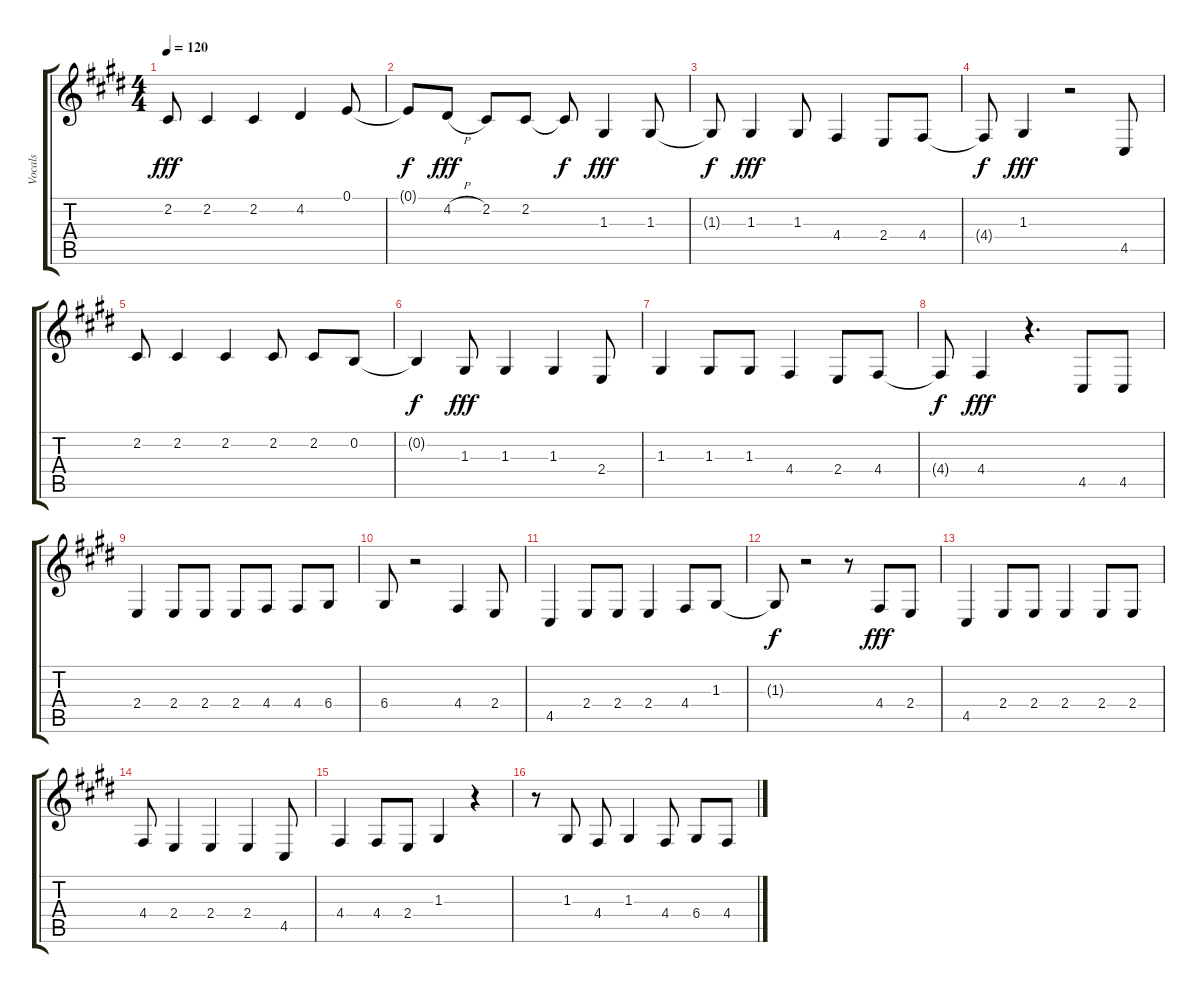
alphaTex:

\track ("Vocals" "Vocals") {instrument lead2sawtooth}
\staff {score tabs}
\tuning (E4 B3 G3 D3 A2 E2) {hide}
\ts (4 4)
\tempo 120
\clef g2
\ks e
2.2.8{dy fff} 2.2.4 2.2.4 4.2.4 0.1.8 |
0.1{t}.8{dy f} 4.2{h}.8{dy fff} 2.2.8 2.2.8 2.2{t}.8{dy f} 1.3.4{dy fff} 1.3.8 |
1.3{t}.8{dy f} 1.3.4{dy fff} 1.3.8 4.4.4 2.4.8 4.4.8 |
4.4{t}.8{dy f} 1.3.4{dy fff} r.2 4.5.8 |
2.2.8 2.2.4 2.2.4 2.2.8 2.2.8 0.2.8 |
0.2{t}.4{dy f} 1.3.8{dy fff} 1.3.4 1.3.4 2.4.8 |
1.3.4 1.3.8 1.3.8 4.4.4 2.4.8 4.4.8 |
4.4{t}.8{dy f} 4.4.4{dy fff} r.4{d} 4.5.8 4.5.8 |
2.4.4 2.4.8 2.4.8 2.4.8 4.4.8 4.4.8 6.4.8 |
6.4.8 r.2 4.4.4 2.4.8 |
4.5.4 2.4.8 2.4.8 2.4.4 4.4.8 1.3.8 |
1.3{t}.8{dy f} r.2 r.8 4.4.8{dy fff} 2.4.8 |
4.5.4 2.4.8 2.4.8 2.4.4 2.4.8 2.4.8 |
4.4.8 2.4.4 2.4.4 2.4.4 4.5.8 |
4.4.4 4.4.8 2.4.8 1.3.4 r.4 |
r.8 1.3.8 4.4.8 1.3.4 4.4.8 6.4.8 4.4.8
